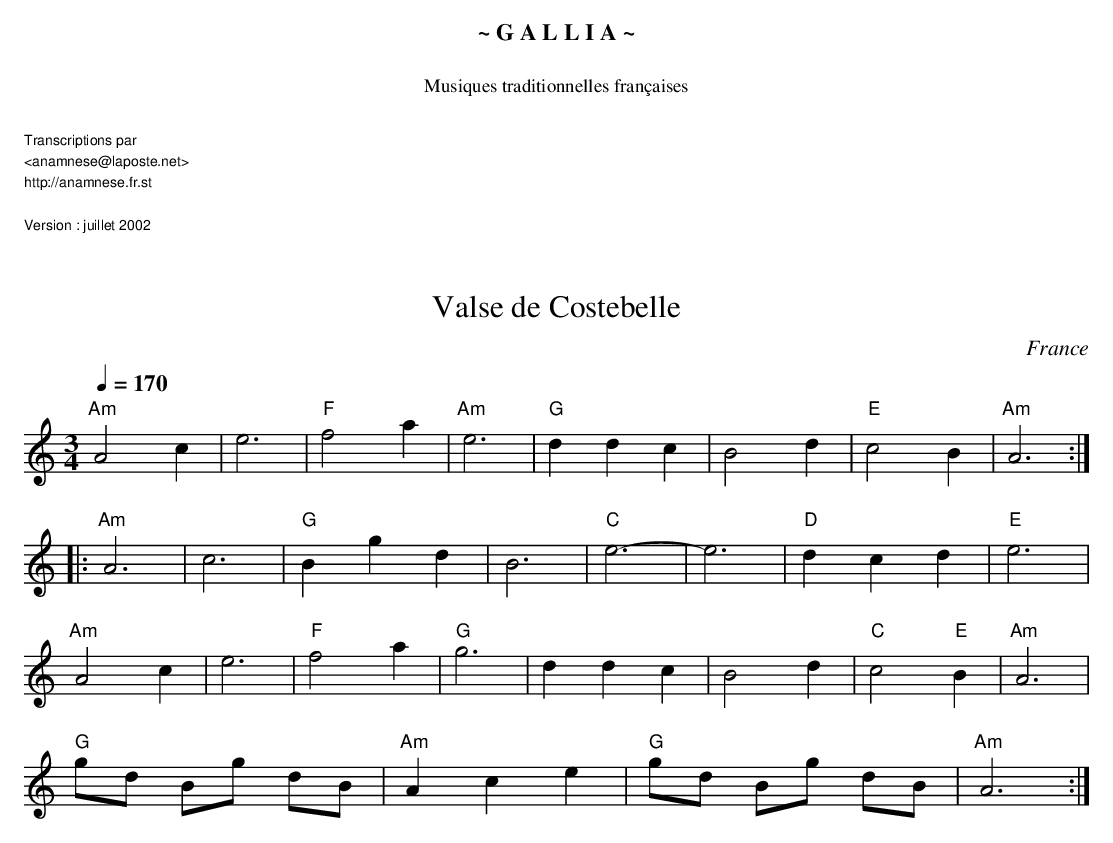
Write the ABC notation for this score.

X:1
T:Valse de Costebelle
O:France
M:3/4
L:1/4
Q:1/4=170
K:C
"Am"A2c | e3 | "F"f2a | "Am"e3  | "G"ddc |    B2d | "E"c2B | "Am"A3 ::
"Am"A3  | c3 | "G"Bgd | B3  | "C" e3-|e3 | "D"dcd | "E"e3  |
"Am"A2c | e3 | "F"f2a | "G"g3   |    ddc | B2d | "C"c2"E"B | "Am"A3 |
"G"g/d/ B/g/ d/B/ | "Am"Ace | "G" g/d/ B/g/ d/B/  | "Am"A3 :|
